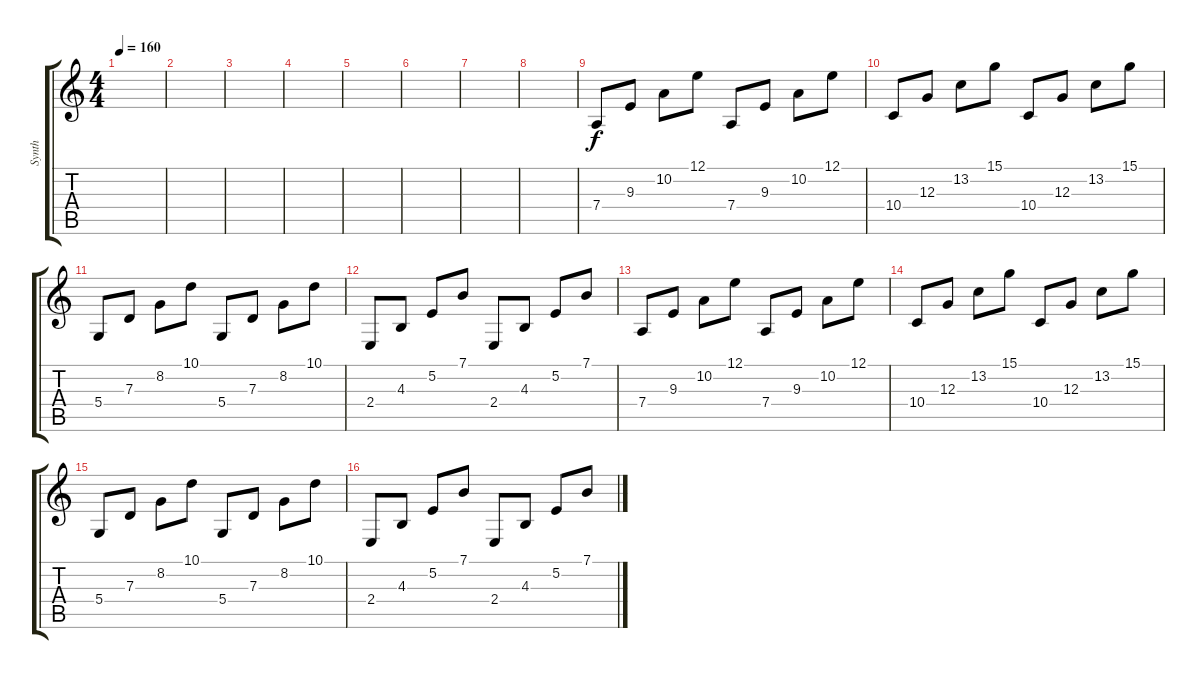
\track ("Synth" "Synth") {instrument orchestralharp}
\staff {score tabs}
\tuning (E4 B3 G3 D3 A2 E2) {hide}
\ts (4 4)
\tempo 160
\clef g2
\ks c
|
|
|
|
|
|
|
|
7.4.8{instrument orchestralharp} 9.3.8 10.2.8 12.1.8 7.4.8 9.3.8 10.2.8 12.1.8 |
10.4.8 12.3.8 13.2.8 15.1.8 10.4.8 12.3.8 13.2.8 15.1.8 |
5.4.8 7.3.8 8.2.8 10.1.8 5.4.8 7.3.8 8.2.8 10.1.8 |
2.4.8 4.3.8 5.2.8 7.1.8 2.4.8 4.3.8 5.2.8 7.1.8 |
7.4.8 9.3.8 10.2.8 12.1.8 7.4.8 9.3.8 10.2.8 12.1.8 |
10.4.8 12.3.8 13.2.8 15.1.8 10.4.8 12.3.8 13.2.8 15.1.8 |
5.4.8 7.3.8 8.2.8 10.1.8 5.4.8 7.3.8 8.2.8 10.1.8 |
2.4.8 4.3.8 5.2.8 7.1.8 2.4.8 4.3.8 5.2.8 7.1.8
